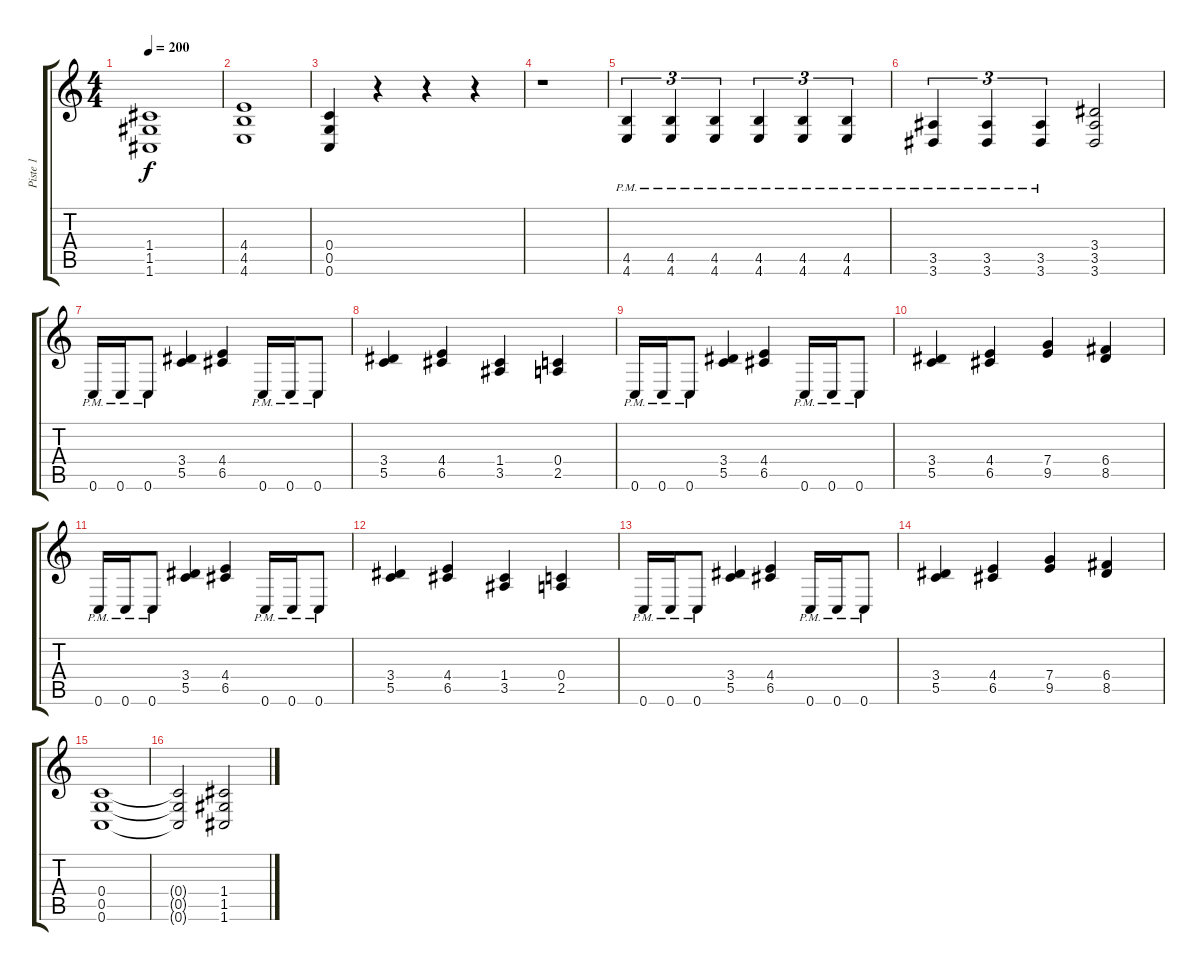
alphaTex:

\track ("Piste 1" "Piste 1") {instrument distortionguitar}
\staff {score tabs}
\tuning (D4 A3 F3 C3 G2 C2) {hide}
\ts (4 4)
\tempo 200
\clef g2
\ks c
(1.4 1.5 1.6).1{dy f} |
(4.4 4.5 4.6).1 |
(0.4 0.5 0.6).4 r.4 r.4 r.4 |
r.1 |
(4.5{pm} 4.6{pm}).4{tu (3 2)} (4.5{pm} 4.6{pm}).4{tu (3 2)} (4.5{pm} 4.6{pm}).4{tu (3 2)} (4.5{pm} 4.6{pm}).4{tu (3 2)} (4.5{pm} 4.6{pm}).4{tu (3 2)} (4.5{pm} 4.6{pm}).4{tu (3 2)} |
(3.5{pm} 3.6{pm}).4{tu (3 2)} (3.5{pm} 3.6{pm}).4{tu (3 2)} (3.5{pm} 3.6{pm}).4{tu (3 2)} (3.4 3.5 3.6).2 |
0.6{pm}.16 0.6{pm}.16 0.6{pm}.8 (3.4 5.5).4 (4.4 6.5).4 0.6{pm}.16 0.6{pm}.16 0.6{pm}.8 |
(3.4 5.5).4 (4.4 6.5).4 (1.4 3.5).4 (0.4 2.5).4 |
0.6{pm}.16 0.6{pm}.16 0.6{pm}.8 (3.4 5.5).4 (4.4 6.5).4 0.6{pm}.16 0.6{pm}.16 0.6{pm}.8 |
(3.4 5.5).4 (4.4 6.5).4 (7.4 9.5).4 (6.4 8.5).4 |
0.6{pm}.16 0.6{pm}.16 0.6{pm}.8 (3.4 5.5).4 (4.4 6.5).4 0.6{pm}.16 0.6{pm}.16 0.6{pm}.8 |
(3.4 5.5).4 (4.4 6.5).4 (1.4 3.5).4 (0.4 2.5).4 |
0.6{pm}.16 0.6{pm}.16 0.6{pm}.8 (3.4 5.5).4 (4.4 6.5).4 0.6{pm}.16 0.6{pm}.16 0.6{pm}.8 |
(3.4 5.5).4 (4.4 6.5).4 (7.4 9.5).4 (6.4 8.5).4 |
(0.4 0.5 0.6).1 |
(0.4{t} 0.5{t} 0.6{t}).2 (1.4 1.5 1.6).2
